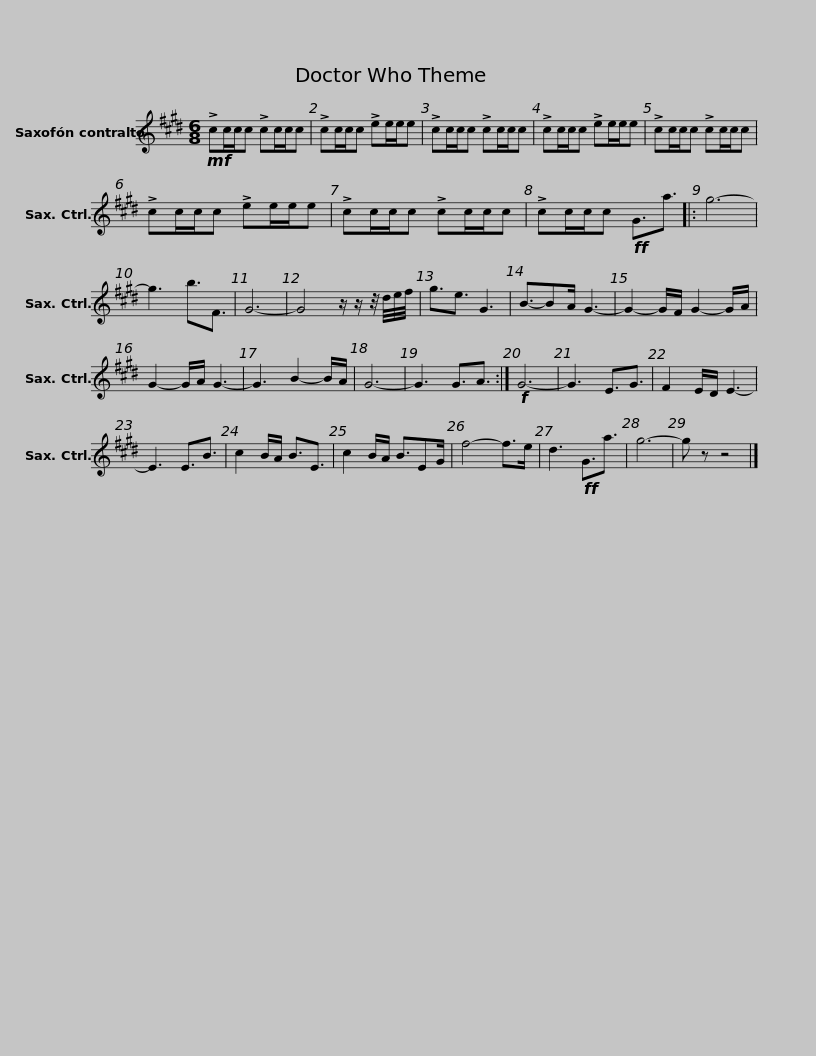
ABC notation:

X:1
L:1/8
M:6/8
I:linebreak $
K:none
V:1 treble transpose=-9
V:1
[K:E]!mf! !>!cc/c/c !>!cc/c/c | !>!cc/c/c !>!ee/e/e | !>!cc/c/c !>!cc/c/c | !>!cc/c/c !>!ee/e/e | !>!cc/c/c !>!cc/c/c |$ %5
 !>!cc/c/c !>!ee/e/e | !>!cc/c/c !>!cc/c/c | !>!cc/c/c!ff! G3/2a3/2 |: g6- | g3 b3/2F3/2 | %10
 G6- | G4 z/ z/ z/4 d/4e/4f/4 | g3/2e3/2 G3 |$ B3/2-BA/ G3- | G2- G/F/ G2- G/A/ | %15
 G2- G/A/ G3- | G3 B2- B/A/ | G6- | G3 G3/2A3/2 :|!f! G6- | %20
 G3 E3/2G3/2 | F2 E/D/ E3- |$ E3 E3/2B3/2 | c2 B/A/ B3/2E3/2 | c2 B/A/ B3/2EG/ | %25
 f4- f>e | d3!ff! G3/2a3/2 | g6- | g z z4 |] %29
